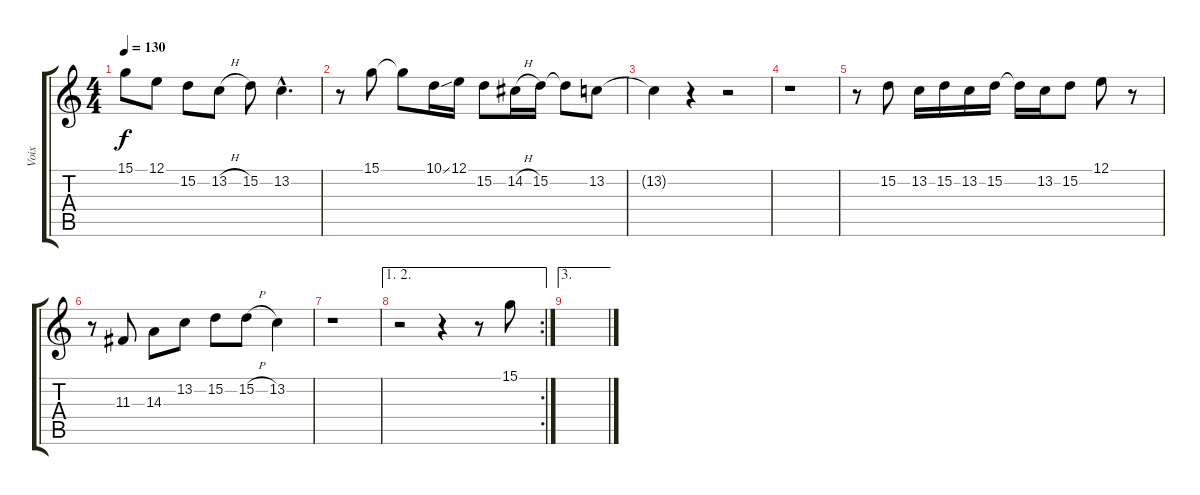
\track ("Voix" "Voix") {instrument accordion}
\staff {score tabs}
\tuning (E4 B3 G3 D3 A2 E2) {hide}
\ts (4 4)
\tempo 130
\clef g2
\ks c
15.1{t}.8{dy f} 12.1.8 15.2.8 13.2{h}.8 15.2.8 13.2{hac}.4{d} |
r.8 15.1.8 15.1{t}.8 10.1{ss}.16 12.1.16 15.2.8 14.2{h}.16 15.2.16 15.2{t}.8 13.2.8 |
13.2{t}.4 r.4 r.2 |
r.1 |
r.8 15.2.8 13.2.16 15.2.16 13.2.16 15.2.16 15.2{t}.16 13.2.16 15.2.8 12.1.8 r.8 |
r.8 11.3.8 14.3.8 13.2.8 15.2.8 15.2{h}.8 13.2.4 |
r.1 |
\ae (1 2)
\rc 2
r.2 r.4 r.8 15.1.8 |
\ae 3
